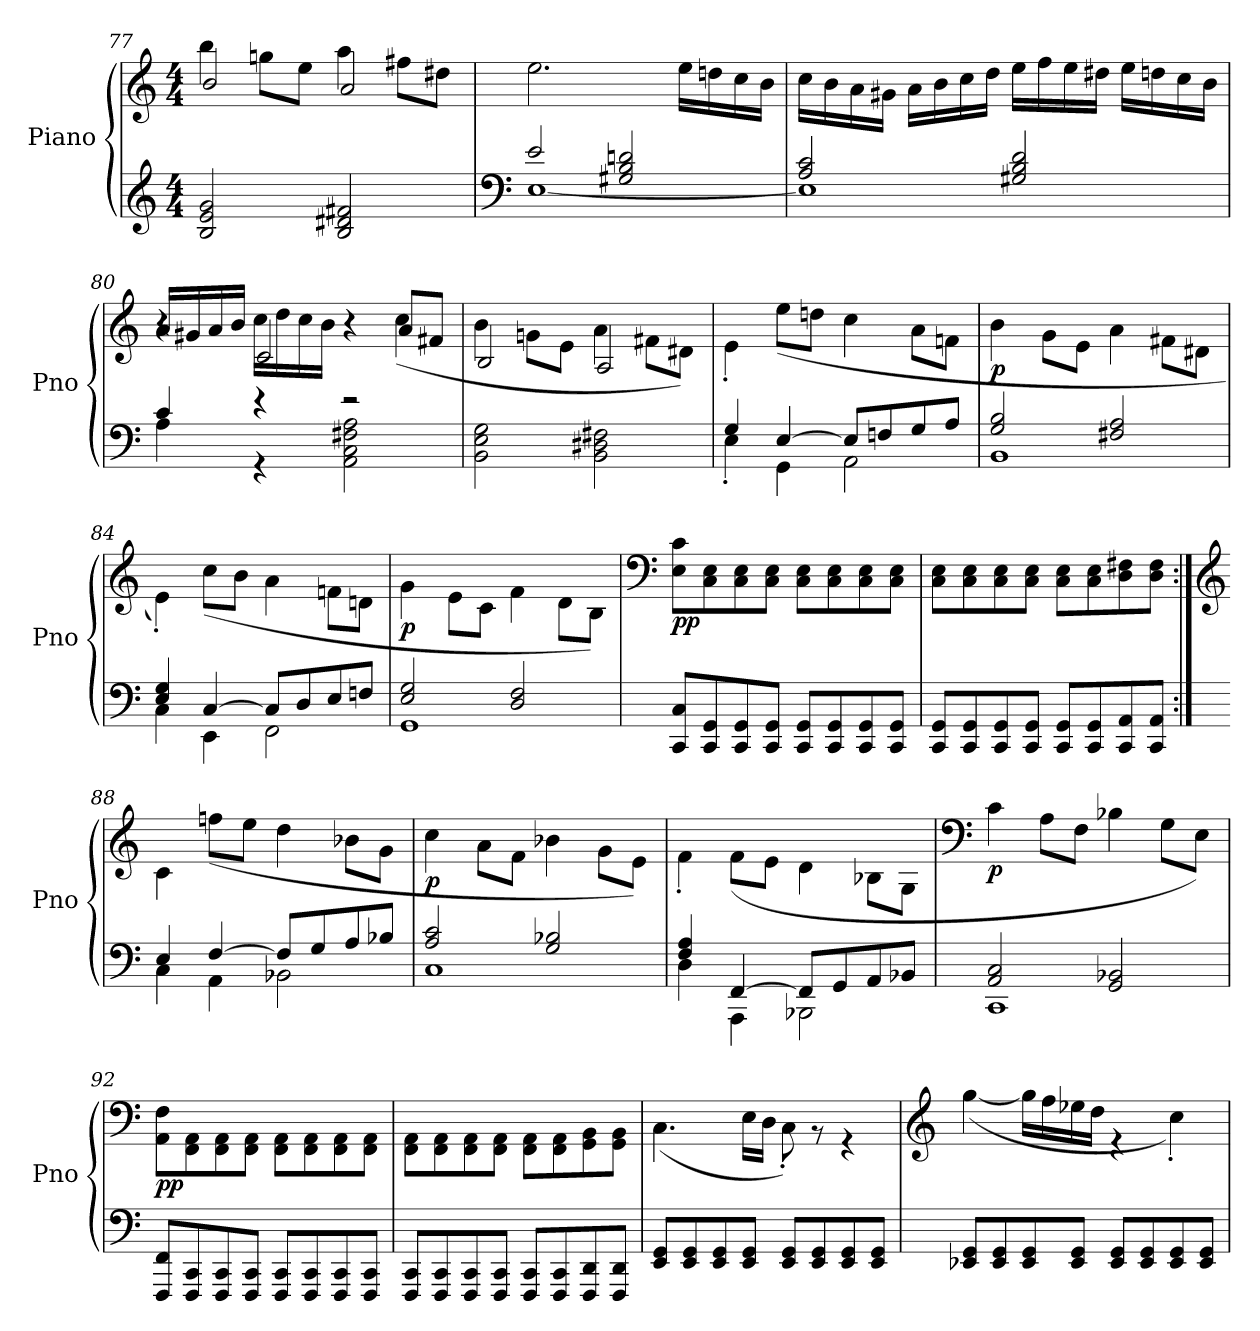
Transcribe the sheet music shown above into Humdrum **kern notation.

**kern	**kern	**dynam
*part1	*part1	*part1
*staff2	*staff1	*staff1/2
*I"Piano	*	*
*I'Pno	*	*
!!LO:LB:g=z
*clefG2	*clefG2	*
*k[]	*k[]	*
*M4/4	*M4/4	*
=77	=77	=77
*	*^	*
*	*	*^	*
2B/ 2e/ 2g/	1ryy	4bb\	2b/	.
.	.	8ggn\L	.	.
.	.	8ee\J	.	.
2B/ 2d#X/ 2f#X/	.	4aa\	2a/	.
.	.	8ff#X\L	.	.
.	.	8dd#X\J	.	.
*	*v	*v	*v	*
=78	=78	=78
*clefF4	*	*
*^	*^	*
2e/	[1E	1ryy	2.ee\	.
2G#X/ 2B/ 2dn/	.	.	.	.
.	.	.	16ee\LL	.
.	.	.	16ddn\	.
.	.	.	16cc\	.
.	.	.	16b\JJ	.
=79	=79	=79	=79	=79
2A/ 2c/	1E]	1ryy	16cc\LL	.
.	.	.	16b\	.
.	.	.	16a\	.
.	.	.	16g#X\JJ	.
.	.	.	16a\LL	.
.	.	.	16b\	.
.	.	.	16cc\	.
.	.	.	16dd\JJ	.
2G#X/ 2B/ 2d/	.	.	16ee\LL	.
.	.	.	16ff\	.
.	.	.	16ee\	.
.	.	.	16dd#X\JJ	.
.	.	.	16ee\LL	.
.	.	.	16ddn\	.
.	.	.	16cc\	.
.	.	.	16b\JJ	.
!!LO:PB:g=z
=80	=80	=80	=80	=80
*	*	*	*^	*
4c/	4A\	1ryy	4r	16a/LL	.
.	.	.	.	16g#X/	.
.	.	.	.	16a/	.
.	.	.	.	16b/JJ	.
4r	4r	.	16cc\LL	2c/	.
.	.	.	16dd\	.	.
.	.	.	16cc\	.	.
.	.	.	16b\JJ	.	.
2r	2AA\ 2C\ 2F#X\ 2A\	.	4r	.	.
.	.	.	(<4cc\	8a/L	.
.	.	.	.	8f#X/J	.
*v	*v	*	*	*	*
=81	=81	=81	=81	=81
2BB\ 2E\ 2G\	1ryy	4b\	2B/	.
.	.	8gn\L	.	.
.	.	8e\J	.	.
2BB\ 2D#X\ 2F#X\	.	4a\	2A/	.
.	.	8f#X\L	.	.
.	.	8d#X\J)	.	.
*	*	*v	*v	*
=82	=82	=82	=82
*^	*	*	*
4G/	4E'\	1ryy	4e'\	.
[4E/	4GG\	.	(<8ee\L	.
.	.	.	8ddn\J	.
8E/L]	2AA\	.	4cc\	.
8Fn/	.	.	.	.
8G/	.	.	8a\L	.
8A/J	.	.	8fn\J	.
=83	=83	=83	=83	=83
!	!	!	!	!LO:DY:b
2G/ 2B/	1BB	1ryy	4b\	p
.	.	.	8g\L	.
.	.	.	8e\J	.
2F#X/ 2A/	.	.	4a\	.
.	.	.	8f#X\L	.
.	.	.	8d#X\J	.
!!LO:LB:g=z	!!
=84	=84	=84	=84	=84
4E/ 4G/	4C\	1ryy	4e'\)	.
[4C/	4EE\	.	(<8cc\L	.
.	.	.	8b\J	.
8C/L]	2FF\	.	4a\	.
8D/	.	.	.	.
8E/	.	.	8fn\L	.
8Fn/J	.	.	8dn\J	.
=85	=85	=85	=85	=85
!	!	!	!	!LO:DY:b
2E/ 2G/	1GG	1ryy	4g\	p
.	.	.	8e\L	.
.	.	.	8c\J	.
2D/ 2F/	.	.	4f\	.
.	.	.	8d\L	.
.	.	.	8B\J)	.
*v	*v	*	*	*
=86	=86	=86	=86
*	*clefF4	*	*
!	!	!	!LO:DY:b
8CC/ 8C/L	1ryy	8E\ 8c\L	pp
8CC/ 8GG/	.	8C\ 8E\	.
8CC/ 8GG/	.	8C\ 8E\	.
8CC/ 8GG/J	.	8C\ 8E\J	.
8CC/ 8GG/L	.	8C\ 8E\L	.
8CC/ 8GG/	.	8C\ 8E\	.
8CC/ 8GG/	.	8C\ 8E\	.
8CC/ 8GG/J	.	8C\ 8E\J	.
=87	=87	=87	=87
8CC/ 8GG/L	1ryy	8C\ 8E\L	.
8CC/ 8GG/	.	8C\ 8E\	.
8CC/ 8GG/	.	8C\ 8E\	.
8CC/ 8GG/J	.	8C\ 8E\J	.
8CC/ 8GG/L	.	8C\ 8E\L	.
8CC/ 8GG/	.	8C\ 8E\	.
8CC/ 8AA/	.	8D\ 8F#X\	.
8CC/ 8AA/J	.	8D\ 8F#\J	.
!!LO:LB:g=z	!!
=88:|!	=88:|!	=88:|!	=88:|!
*	*clefG2	*	*
*^	*	*	*
4E/	4C\	1ryy	4c\	.
[4F/	4AA\	.	(<8ffn\L	.
.	.	.	8ee\J	.
8F/L]	2BB-X\	.	4dd\	.
8G/	.	.	.	.
8A/	.	.	8b-X\L	.
8B-X/J	.	.	8g\J	.
=89	=89	=89	=89	=89
!	!	!	!	!LO:DY:b
2A/ 2c/	1C	1ryy	4cc\	p
.	.	.	8a\L	.
.	.	.	8f\J	.
2G/ 2B-X/	.	.	4b-X\	.
.	.	.	8g\L	.
.	.	.	8e\J)	.
=90	=90	=90	=90	=90
4F/ 4A/	4D\	1ryy	4f'\	.
[4FF/	4AAA\	.	(<8f\L	.
.	.	.	8e\J	.
8FF/L]	2BBB-X\	.	4d\	.
8GG/	.	.	.	.
8AA/	.	.	8B-X\L	.
8BB-X/J	.	.	8G\J	.
=91	=91	=91	=91	=91
*	*	*clefF4	*	*
!	!	!	!	!LO:DY:b
2AA/ 2C/	1CC	1ryy	4c\	p
.	.	.	8A\L	.
.	.	.	8F\J	.
2GG/ 2BB-X/	.	.	4B-X\	.
.	.	.	8G\L	.
.	.	.	8E\J)	.
*v	*v	*	*	*
=92	=92	=92	=92
!	!	!	!LO:DY:b
8FFF/ 8FF/L	1ryy	8AA\ 8F\L	pp
8FFF/ 8CC/	.	8FF\ 8AA\	.
8FFF/ 8CC/	.	8FF\ 8AA\	.
8FFF/ 8CC/J	.	8FF\ 8AA\J	.
8FFF/ 8CC/L	.	8FF\ 8AA\L	.
8FFF/ 8CC/	.	8FF\ 8AA\	.
8FFF/ 8CC/	.	8FF\ 8AA\	.
8FFF/ 8CC/J	.	8FF\ 8AA\J	.
!!LO:LB:g=z	!!
=93	=93	=93	=93
8FFF/ 8CC/L	1ryy	8FF\ 8AA\L	.
8FFF/ 8CC/	.	8FF\ 8AA\	.
8FFF/ 8CC/	.	8FF\ 8AA\	.
8FFF/ 8CC/J	.	8FF\ 8AA\J	.
8FFF/ 8CC/L	.	8FF\ 8AA\L	.
8FFF/ 8CC/	.	8FF\ 8AA\	.
8FFF/ 8DD/	.	8GG\ 8BB\	.
8FFF/ 8DD/J	.	8GG\ 8BB\J	.
=94	=94	=94	=94
8EE/ 8GG/L	1ryy	(<4.C\	.
8EE/ 8GG/	.	.	.
8EE/ 8GG/	.	.	.
8EE/ 8GG/J	.	16E\LL	.
.	.	16D\JJ	.
8EE/ 8GG/L	.	8C'\)	.
8EE/ 8GG/	.	8r	.
8EE/ 8GG/	.	4r	.
8EE/ 8GG/J	.	.	.
=95	=95	=95	=95
*	*clefG2	*	*
8EE-X/ 8GG/L	1ryy	(<[4gg\	.
8EE-/ 8GG/	.	.	.
8EE-/ 8GG/	.	16gg\LL]	.
.	.	16ff\	.
8EE-/ 8GG/J	.	16ee-X\	.
.	.	16dd\JJ	.
8EE-/ 8GG/L	.	4r	.
8EE-/ 8GG/	.	.	.
8EE-/ 8GG/	.	4cc'\)	.
8EE-/ 8GG/J	.	.	.
*	*v	*v	*
=	=	=
*-	*-	*-
